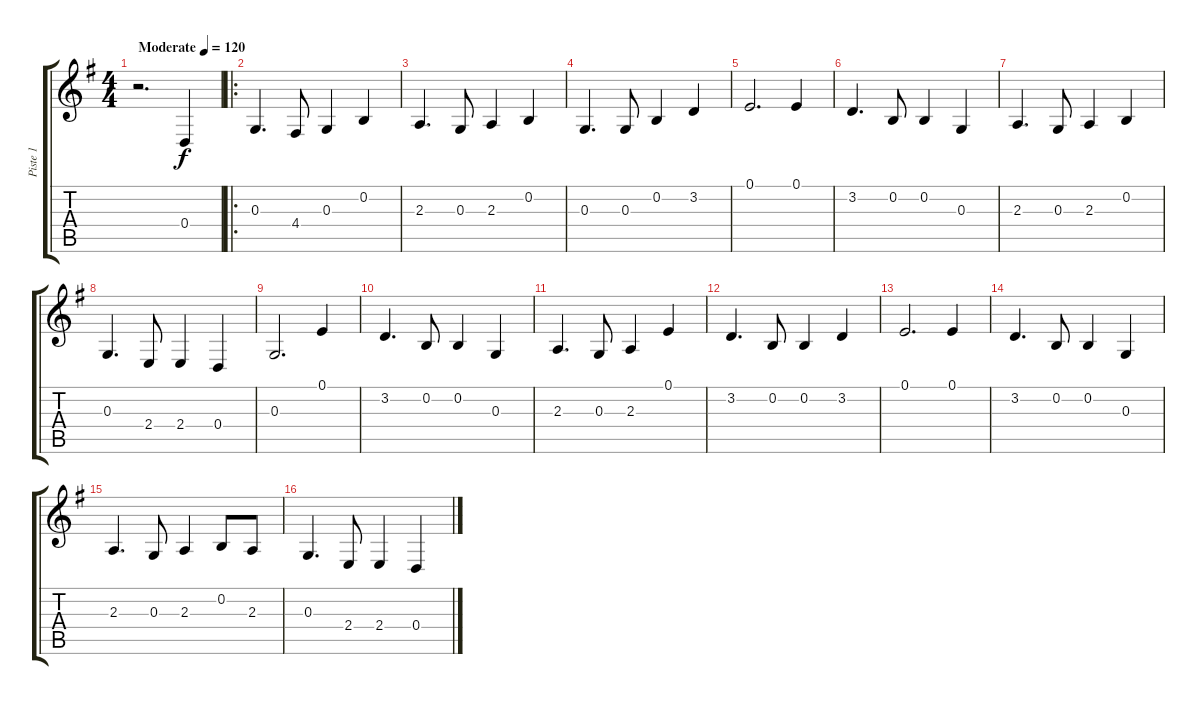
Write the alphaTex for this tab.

\track ("Piste 1" "Piste 1") {instrument acousticgrandpiano}
\staff {score tabs}
\tuning (E4 B3 G3 D3 A2 E2) {hide}
\ts (4 4)
\tempo (120 "Moderate")
\clef g2
\ks g
r.2{d dy f instrument acousticgrandpiano} 0.4.4 |
\ro
0.3.4{d} 4.4.8 0.3.4 0.2.4 |
2.3.4{d} 0.3.8 2.3.4 0.2.4 |
0.3.4{d} 0.3.8 0.2.4 3.2.4 |
0.1.2{d} 0.1.4 |
3.2.4{d} 0.2.8 0.2.4 0.3.4 |
2.3.4{d} 0.3.8 2.3.4 0.2.4 |
0.3.4{d} 2.4.8 2.4.4 0.4.4 |
0.3.2{d} 0.1.4 |
3.2.4{d} 0.2.8 0.2.4 0.3.4 |
2.3.4{d} 0.3.8 2.3.4 0.1.4 |
3.2.4{d} 0.2.8 0.2.4 3.2.4 |
0.1.2{d} 0.1.4 |
3.2.4{d} 0.2.8 0.2.4 0.3.4 |
2.3.4{d} 0.3.8 2.3.4 0.2.8 2.3.8 |
0.3.4{d} 2.4.8 2.4.4 0.4.4
